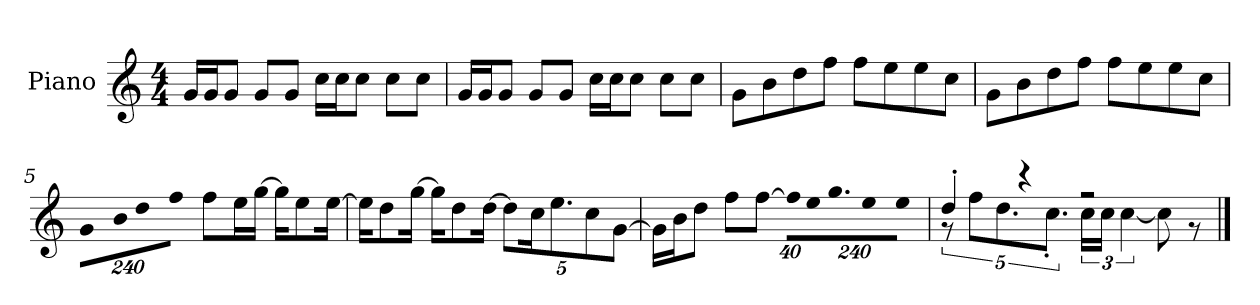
**kern
*part1
*staff1
*I"Piano
*I'P-no
*clefG2
*k[]
*M4/4
*MM90
=1
16g/LL
16g/J
8g/J
8g/L
8g/J
16cc\LL
16cc\J
8cc\J
8cc\L
8cc\J
=2
16g/LL
16g/J
8g/J
8g/L
8g/J
16cc\LL
16cc\J
8cc\J
8cc\L
8cc\J
=3
8g\L
8b\
8dd\
8ff\J
8ff\L
8ee\
8ee\
8cc\J
=4
8g\L
8b\
8dd\
8ff\J
8ff\L
8ee\
8ee\
8cc\J
!!LO:LB:g=z
=5
*Xbrackettup
!LO:N:vis=8
960%137g\L
!LO:N:vis=16
1920%137b\K
!LO:N:vis=8
960%137dd\
!LO:N:vis=8
960%137ff\J
8ff\L
16ee\L
[16gg\JJ
16gg\KL]
8ee\
[16ee\Jk
=6
16ee\KL]
8dd\
[16gg\Jk
16gg\KL]
8dd\
[16dd\Jk
10dd\L]
20cc\K
10.ee\
10cc\
[10g\J
=7
16g\LL]
16b\J
8dd\J
8ff\L
[8ff\J
!LO:N:vis=32
640%23ff\KLL]
!LO:N:vis=16
1920%137ee\
!LO:N:vis=16.
960%103gg\J
!LO:N:vis=8
960%137ee\
!LO:N:vis=8
960%137ee\J
=8
*^
*	*brackettup
4dd'/	10r
.	10ff\L
.	10.dd\
4r	.
.	10.cc'\J
2r	24cc\LL
.	24cc\JJ
.	[6cc\
.	8cc\]
.	8r
*v	*v
==
*-
